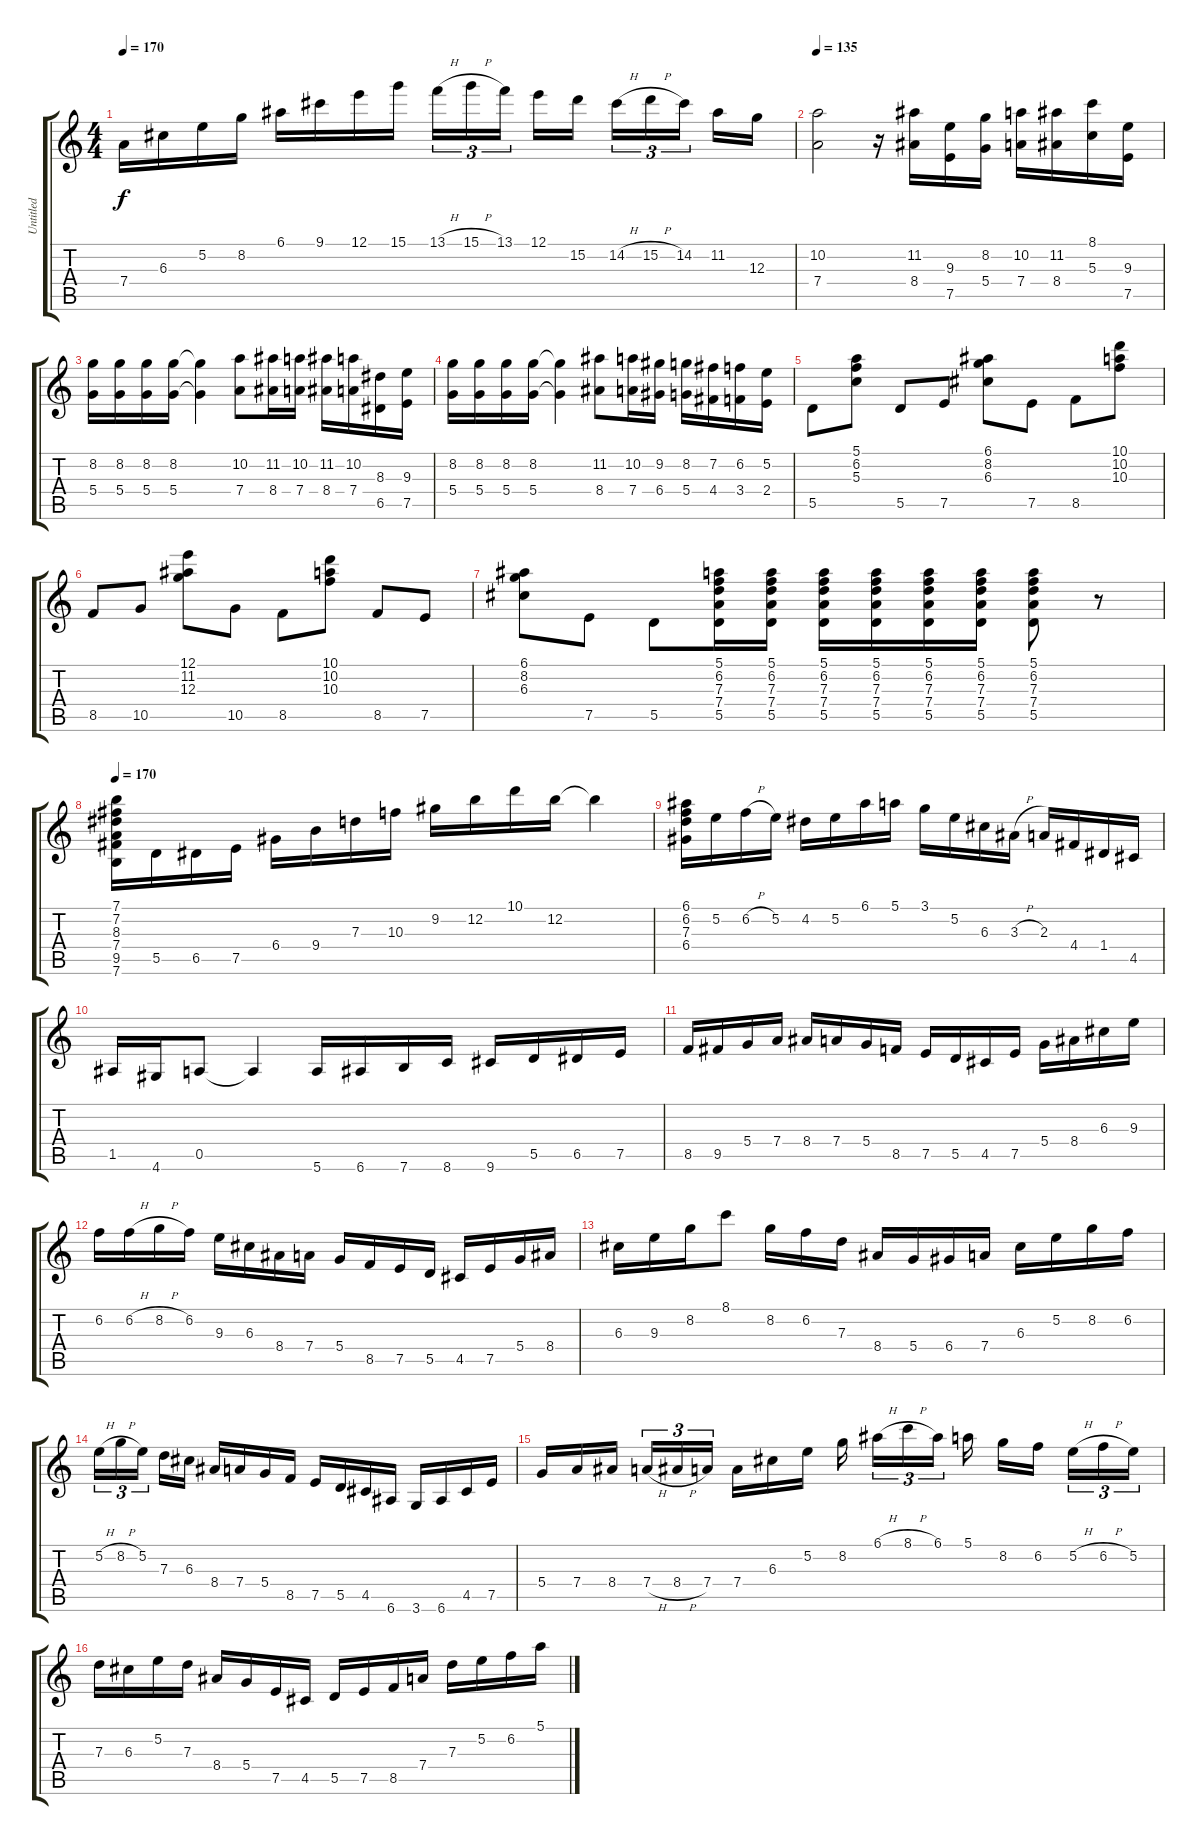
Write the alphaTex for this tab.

\track ("Untitled" "Untitled") {instrument acousticguitarsteel}
\staff {score tabs}
\tuning (E4 B3 G3 D3 A2 E2) {hide}
\ts (4 4)
\tempo 170
\clef g2
\ks c
7.4.16{dy f} 6.3.16 5.2.16 8.2.16 6.1.16 9.1.16 12.1.16 15.1.16 13.1{h}.16{tu (3 2)} 15.1{h}.16{tu (3 2)} 13.1.16{tu (3 2) beam splitsecondary} 12.1.16 15.2.16 14.2{h}.16{tu (3 2)} 15.2{h}.16{tu (3 2)} 14.2.16{tu (3 2) beam splitsecondary} 11.2.16 12.3.16 |
\tempo 135
(10.2 7.4).2 r.16 (11.2 8.4).16 (9.3 7.5).16 (8.2 5.4).16 (10.2 7.4).16 (11.2 8.4).16 (8.1 5.3).16 (9.3 7.5).16 |
(8.2 5.4).16 (8.2 5.4).16 (8.2 5.4).16 (8.2 5.4).16 (8.2{t} 5.4{t}).4 (10.2 7.4).8 (11.2 8.4).16 (10.2 7.4).16 (11.2 8.4).16 (10.2 7.4).16 (8.3 6.5).16 (9.3 7.5).16 |
(8.2 5.4).16 (8.2 5.4).16 (8.2 5.4).16 (8.2 5.4).16 (8.2{t} 5.4{t}).4 (11.2 8.4).8 (10.2 7.4).16 (9.2 6.4).16 (8.2 5.4).16 (7.2 4.4).16 (6.2 3.4).16 (5.2 2.4).16 |
5.5.8 (5.1 6.2 5.3).8 5.5.8 7.5.8 (6.1 8.2 6.3).8 7.5.8 8.5.8 (10.1 10.2 10.3).8 |
8.5.8 10.5.8 (12.1 11.2 12.3).8 10.5.8 8.5.8 (10.1 10.2 10.3).8 8.5.8 7.5.8 |
(6.1 8.2 6.3).8 7.5.8 5.5.8 (5.1 6.2 7.3 7.4 5.5).16 (5.1 6.2 7.3 7.4 5.5).16 (5.1 6.2 7.3 7.4 5.5).16 (5.1 6.2 7.3 7.4 5.5).16 (5.1 6.2 7.3 7.4 5.5).16 (5.1 6.2 7.3 7.4 5.5).16 (5.1 6.2 7.3 7.4 5.5).8 r.8 |
\tempo 170
(7.1 7.2 8.3 7.4 9.5 7.6).16 5.5.16 6.5.16 7.5.16 6.4.16 9.4.16 7.3.16 10.3.16 9.2.16 12.2.16 10.1.16 12.2.16 12.2{t}.4 |
(6.1 6.2 7.3 6.4).16 5.2.16 6.2{h}.16 5.2.16 4.2.16 5.2.16 6.1.16 5.1.16 3.1.16 5.2.16 6.3.16 3.3{h}.16 2.3.16 4.4.16 1.4.16 4.5.16 |
1.5.16 4.6.16 0.5.8 0.5{t}.4 5.6.16 6.6.16 7.6.16 8.6.16 9.6.16 5.5.16 6.5.16 7.5.16 |
8.5.16 9.5.16 5.4.16 7.4.16 8.4.16 7.4.16 5.4.16 8.5.16 7.5.16 5.5.16 4.5.16 7.5.16 5.4.16 8.4.16 6.3.16 9.3.16 |
6.2.16 6.2{h}.16 8.2{h}.16 6.2.16 9.3.16 6.3.16 8.4.16 7.4.16 5.4.16 8.5.16 7.5.16 5.5.16 4.5.16 7.5.16 5.4.16 8.4.16 |
6.3.16 9.3.16 8.2.16 8.1.8 8.2.16 6.2.16 7.3.16 8.4.16 5.4.16 6.4.16 7.4.16 6.3.16 5.2.16 8.2.16 6.2.16 |
5.2{h}.16{tu (3 2)} 8.2{h}.16{tu (3 2)} 5.2.16{tu (3 2) beam splitsecondary} 7.3.16 6.3.16 8.4.16 7.4.16 5.4.16 8.5.16 7.5.16 5.5.16 4.5.16 6.6.16 3.6.16 6.6.16 4.5.16 7.5.16 |
5.4.16 7.4.16 8.4.16{beam splitsecondary} 7.4{h}.16{tu (3 2)} 8.4{h}.16{tu (3 2)} 7.4.16{tu (3 2) beam splitsecondary} 7.4.16 6.3.16 5.2.16 8.2.16{beam splitsecondary} 6.1{h}.16{tu (3 2)} 8.1{h}.16{tu (3 2)} 6.1.16{tu (3 2) beam splitsecondary} 5.1.16 8.2.16 6.2.16{beam splitsecondary} 5.2{h}.16{tu (3 2)} 6.2{h}.16{tu (3 2)} 5.2.16{tu (3 2)} |
7.3.16 6.3.16 5.2.16 7.3.16 8.4.16 5.4.16 7.5.16 4.5.16 5.5.16 7.5.16 8.5.16 7.4.16 7.3.16 5.2.16 6.2.16 5.1.16
